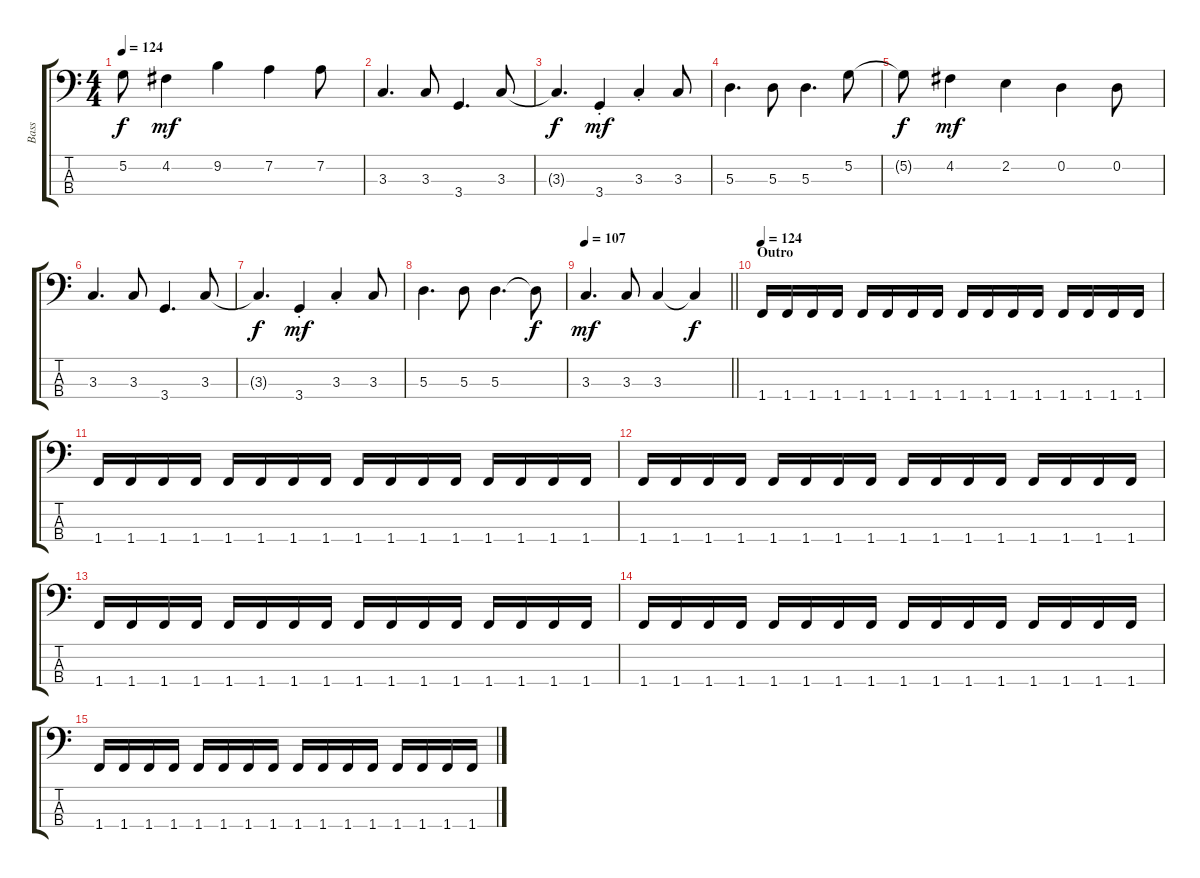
\track ("Bass" "Bass") {instrument electricbassfinger}
\staff {score tabs}
\tuning (G2 D2 A1 E1) {hide}
\ts (4 4)
\tempo 124
\clef f4
\ks c
5.2{t}.8{dy f} 4.2.4{dy mf} 9.2.4 7.2.4 7.2.8 |
3.3.4{d} 3.3.8 3.4.4{d} 3.3.8 |
3.3{t}.4{d dy f} 3.4{st}.4{dy mf} 3.3{st}.4 3.3.8 |
5.3.4{d} 5.3.8 5.3.4{d} 5.2.8 |
5.2{t}.8{dy f} 4.2.4{dy mf} 2.2.4 0.2.4 0.2.8 |
3.3.4{d} 3.3.8 3.4.4{d} 3.3.8 |
3.3{t}.4{d dy f} 3.4{st}.4{dy mf} 3.3{st}.4 3.3.8 |
5.3.4{d} 5.3.8 5.3.4{d} 5.3{t}.8{dy f} |
\tempo 107
\barLineRight lightlight
3.3.4{d dy mf} 3.3.8 3.3.4 3.3{t}.4{dy f} |
\section ("" "Outro")
\tempo 124
1.4.16 1.4.16 1.4.16 1.4.16 1.4.16 1.4.16 1.4.16 1.4.16 1.4.16 1.4.16 1.4.16 1.4.16 1.4.16 1.4.16 1.4.16 1.4.16 |
1.4.16 1.4.16 1.4.16 1.4.16 1.4.16 1.4.16 1.4.16 1.4.16 1.4.16 1.4.16 1.4.16 1.4.16 1.4.16 1.4.16 1.4.16 1.4.16 |
1.4.16 1.4.16 1.4.16 1.4.16 1.4.16 1.4.16 1.4.16 1.4.16 1.4.16 1.4.16 1.4.16 1.4.16 1.4.16 1.4.16 1.4.16 1.4.16 |
1.4.16 1.4.16 1.4.16 1.4.16 1.4.16 1.4.16 1.4.16 1.4.16 1.4.16 1.4.16 1.4.16 1.4.16 1.4.16 1.4.16 1.4.16 1.4.16 |
1.4.16 1.4.16 1.4.16 1.4.16 1.4.16 1.4.16 1.4.16 1.4.16 1.4.16 1.4.16 1.4.16 1.4.16 1.4.16 1.4.16 1.4.16 1.4.16 |
1.4.16 1.4.16 1.4.16 1.4.16 1.4.16 1.4.16 1.4.16 1.4.16 1.4.16 1.4.16 1.4.16 1.4.16 1.4.16 1.4.16 1.4.16 1.4.16
